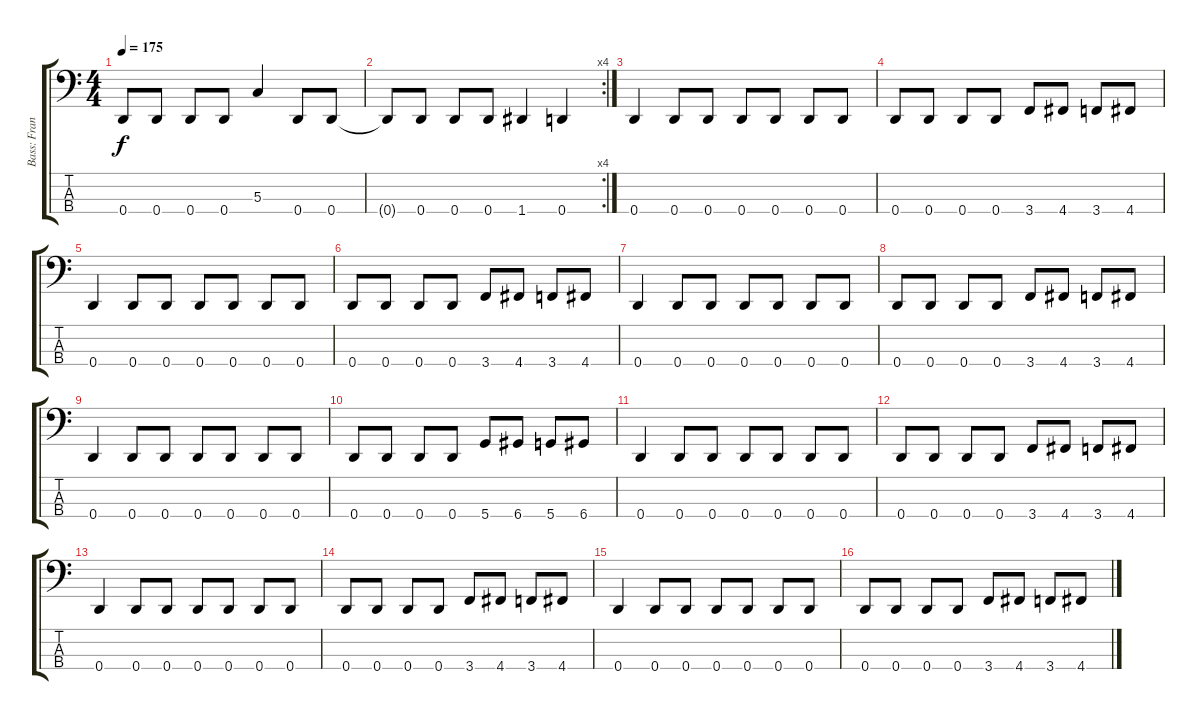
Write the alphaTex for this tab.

\track ("Bass: Frank Watkins" "Bass: Fran") {instrument electricbassfinger}
\staff {score tabs}
\tuning (F2 C2 G1 D1) {hide}
\ts (4 4)
\tempo 175
\clef f4
\ks c
0.4.8{dy f} 0.4.8 0.4.8 0.4.8 5.3.4 0.4.8 0.4.8 |
\rc 4
0.4{t}.8 0.4.8 0.4.8 0.4.8 1.4.4 0.4.4 |
0.4.4 0.4.8 0.4.8 0.4.8 0.4.8 0.4.8 0.4.8 |
0.4.8 0.4.8 0.4.8 0.4.8 3.4.8 4.4.8 3.4.8 4.4.8 |
0.4.4 0.4.8 0.4.8 0.4.8 0.4.8 0.4.8 0.4.8 |
0.4.8 0.4.8 0.4.8 0.4.8 3.4.8 4.4.8 3.4.8 4.4.8 |
0.4.4 0.4.8 0.4.8 0.4.8 0.4.8 0.4.8 0.4.8 |
0.4.8 0.4.8 0.4.8 0.4.8 3.4.8 4.4.8 3.4.8 4.4.8 |
0.4.4 0.4.8 0.4.8 0.4.8 0.4.8 0.4.8 0.4.8 |
0.4.8 0.4.8 0.4.8 0.4.8 5.4.8 6.4.8 5.4.8 6.4.8 |
0.4.4 0.4.8 0.4.8 0.4.8 0.4.8 0.4.8 0.4.8 |
0.4.8 0.4.8 0.4.8 0.4.8 3.4.8 4.4.8 3.4.8 4.4.8 |
0.4.4 0.4.8 0.4.8 0.4.8 0.4.8 0.4.8 0.4.8 |
0.4.8 0.4.8 0.4.8 0.4.8 3.4.8 4.4.8 3.4.8 4.4.8 |
0.4.4 0.4.8 0.4.8 0.4.8 0.4.8 0.4.8 0.4.8 |
0.4.8 0.4.8 0.4.8 0.4.8 3.4.8 4.4.8 3.4.8 4.4.8
